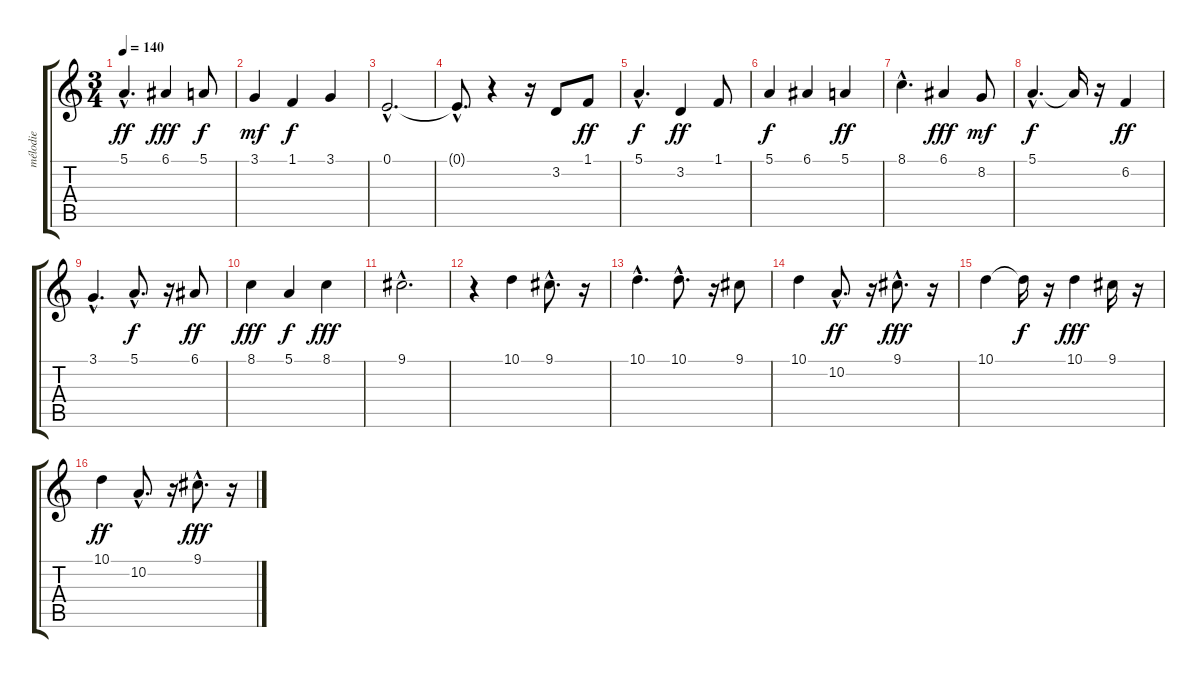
\track ("mélodie" "mélodie") {instrument frenchhorn}
\staff {score tabs}
\tuning (E4 B3 G3 D3 A2 E2) {hide}
\ts (3 4)
\tempo 140
\clef g2
\ks c
5.1{hac}.4{d dy ff} 6.1.4{dy fff} 5.1.8{dy f} |
3.1.4{dy mf} 1.1.4{dy f} 3.1.4 |
0.1{hac}.2{d} |
0.1{hac t}.8{d} r.4 r.16 3.2.8 1.1.8{dy ff} |
5.1{hac}.4{d dy f} 3.2.4{dy ff} 1.1.8 |
5.1.4{dy f} 6.1.4 5.1.4{dy ff} |
8.1{hac}.4{d} 6.1.4{dy fff} 8.2.8{dy mf} |
5.1{hac}.4{d dy f} 5.1{t}.16 r.16 6.2.4{dy ff} |
3.1{hac}.4{d} 5.1{hac}.8{d dy f} r.16 6.1.8{dy ff} |
8.1.4{dy fff} 5.1.4{dy f} 8.1.4{dy fff} |
9.1{hac}.2{d} |
r.4 10.1.4 9.1{hac}.8{d} r.16 |
10.1{hac}.4{d} 10.1{hac}.8{d} r.16 9.1.8 |
10.1.4 10.2{hac}.8{d dy ff} r.16 9.1{hac}.8{d dy fff} r.16 |
10.1.4 10.1{t}.16{dy f} r.16 10.1.4{dy fff} 9.1.16 r.16 |
10.1.4{dy ff} 10.2{hac}.8{d} r.16 9.1{hac}.8{d dy fff} r.16
